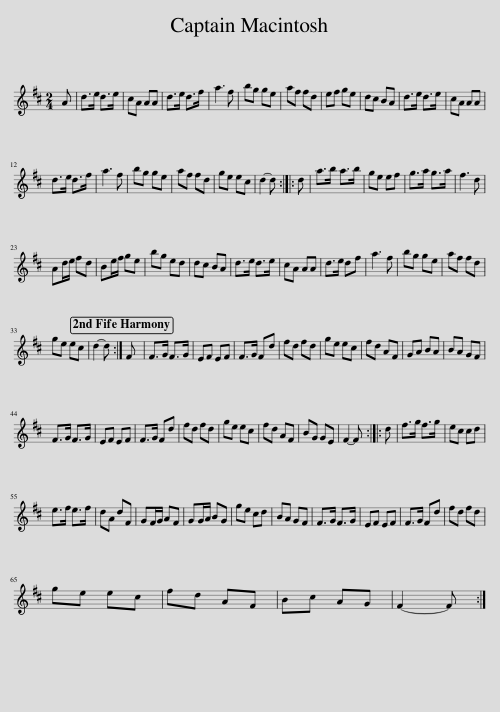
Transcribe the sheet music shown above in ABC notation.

X:1
L:1/8
M:2/4
I:linebreak $
K:none
V:1 treble transpose="8 "
V:1
[K:D] A | d>e d>e | cA AA | d>e d>f | a3 f | %5
 bg ge | af fd | ef ge | dc BA | d>e d>e | %10
 cA AA |$ d>e d>f | a3 f | bg ge | af fd | %15
 ge ec | d2- d :: d | a>b a>b | ge ef | %20
 g>a g>a | f3 d |$ Ad/e/ fd | Be/f/ ge | bg ed | %25
 dc BA | d>e d>e | cA AA | d>e df | a3 f | %30
 bg ge | af fd |$ ge ec | d2- d :| F | %35
 F>G F>G | EF EF | F>G Fd | fd fd | ge ec | %40
 fd AF | GA BA | BA GF |$ F>G F>G | EF EF | %45
 F>G Fd | fd fd | ge ec | fd AF | BG GE | %50
 F2- F :: d | f>g f>g | ec cd |$ e>f e>f | %55
 dA dF | GF/G/ AF | GG/A/ BG | ge cd | BA GF | %60
 F>G F>G | EF EF | F>G Fd | fd fd |$ ge ec | %65
 fd AF | Bc AG | F2- F :| %68
